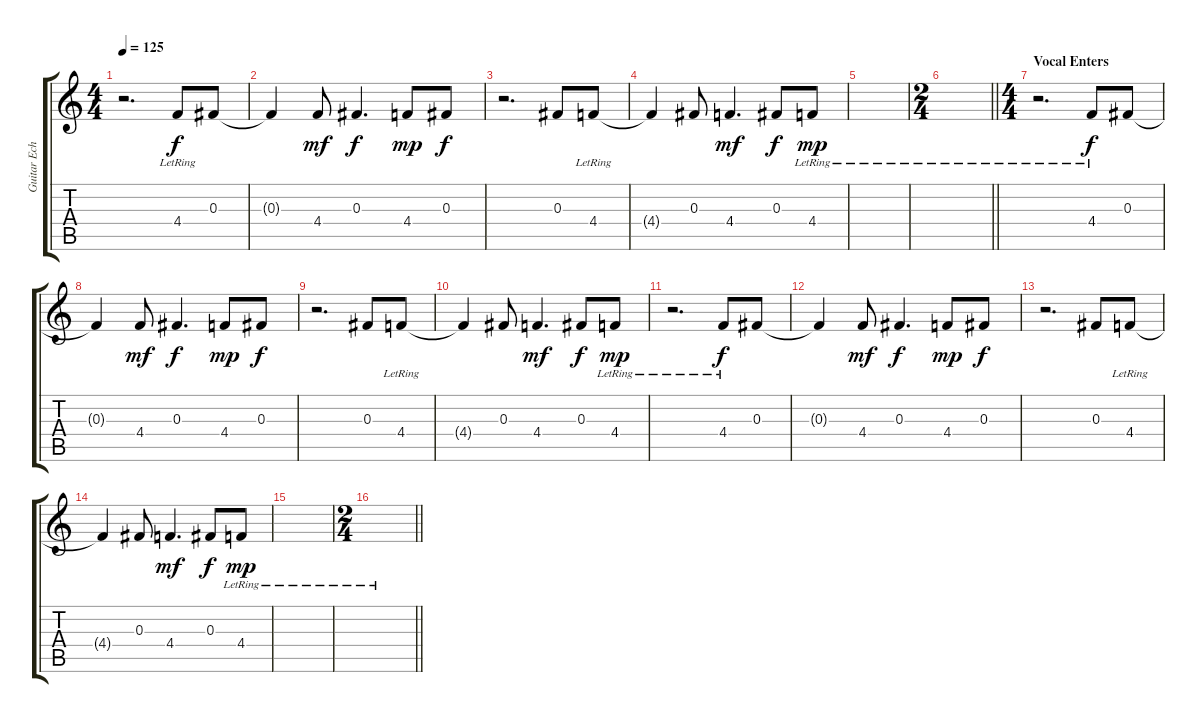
\track ("Guitar Echo" "Guitar Ech") {instrument electricguitarjazz}
\staff {score tabs}
\tuning (Eb4 Bb3 Gb3 Db3 Ab2 Eb2) {hide}
\ts (4 4)
\tempo 125
\clef g2
\ks c
r.2{d dy mp} 4.4{lr}.8{dy f} 0.3.8 |
0.3{t}.4 4.4.8{dy mf} 0.3.4{d dy f} 4.4.8{dy mp} 0.3.8{dy f} |
r.2{d} 0.3.8 4.4{lr}.8 |
4.4{t}.4 0.3.8 4.4.4{d dy mf} 0.3.8{dy f} 4.4{lr}.8{dy mp} |
|
\ts (2 4)
\barLineRight lightlight
|
\ts (4 4)
\section ("" "Vocal Enters")
r.2{d} 4.4{lr}.8{dy f} 0.3.8 |
0.3{t}.4 4.4.8{dy mf} 0.3.4{d dy f} 4.4.8{dy mp} 0.3.8{dy f} |
r.2{d} 0.3.8 4.4{lr}.8 |
4.4{t}.4 0.3.8 4.4.4{d dy mf} 0.3.8{dy f} 4.4{lr}.8{dy mp} |
r.2{d} 4.4{lr}.8{dy f} 0.3.8 |
0.3{t}.4 4.4.8{dy mf} 0.3.4{d dy f} 4.4.8{dy mp} 0.3.8{dy f} |
r.2{d} 0.3.8 4.4{lr}.8 |
4.4{t}.4 0.3.8 4.4.4{d dy mf} 0.3.8{dy f} 4.4{lr}.8{dy mp} |
|
\ts (2 4)
\barLineRight lightlight
